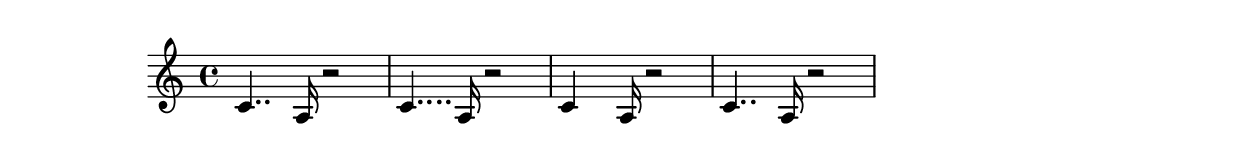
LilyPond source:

% DO NOT EDIT this file manually; it is automatically
% generated from Documentation/snippets/new
% Make any changes in Documentation/snippets/new/
% and then run scripts/auxiliar/makelsr.py
%
% This file is in the public domain.
%% Note: this file works from version 2.14.0
\version "2.14.0"
\header {
%% Translation of GIT committish: 2d548a99cb9dba80f2ff035582009477cd37eceb

  texidoces = "
Este código muestra cómo cambiar la cantidad de puntillos de una nota.

"

  doctitlees = "Modificar el número de puntillos de una nota"


%% Translation of GIT committish: 190a067275167c6dc9dd0afef683d14d392b7033

  texidocfr = "Voici comment modifier le nombre de points d'augmentation
affectés à une note en particulier.

"
  doctitlefr = "Spécification du nombre de points d'augmentation d'une note"


  lsrtags = "rhythms,expressive-marks"
  texidoc = "This code demonstrates how to change the number of
augmentation dots on a single note."
  doctitle = "Changing the number of augmentation dots per note"
} % begin verbatim


\relative c' {
  c4.. a16 r2 |
  \override Dots #'dot-count = #4
  c4.. a16 r2 |
  \override Dots #'dot-count = #0
  c4.. a16 r2 |
  \revert Dots #'dot-count
  c4.. a16 r2 |
}
